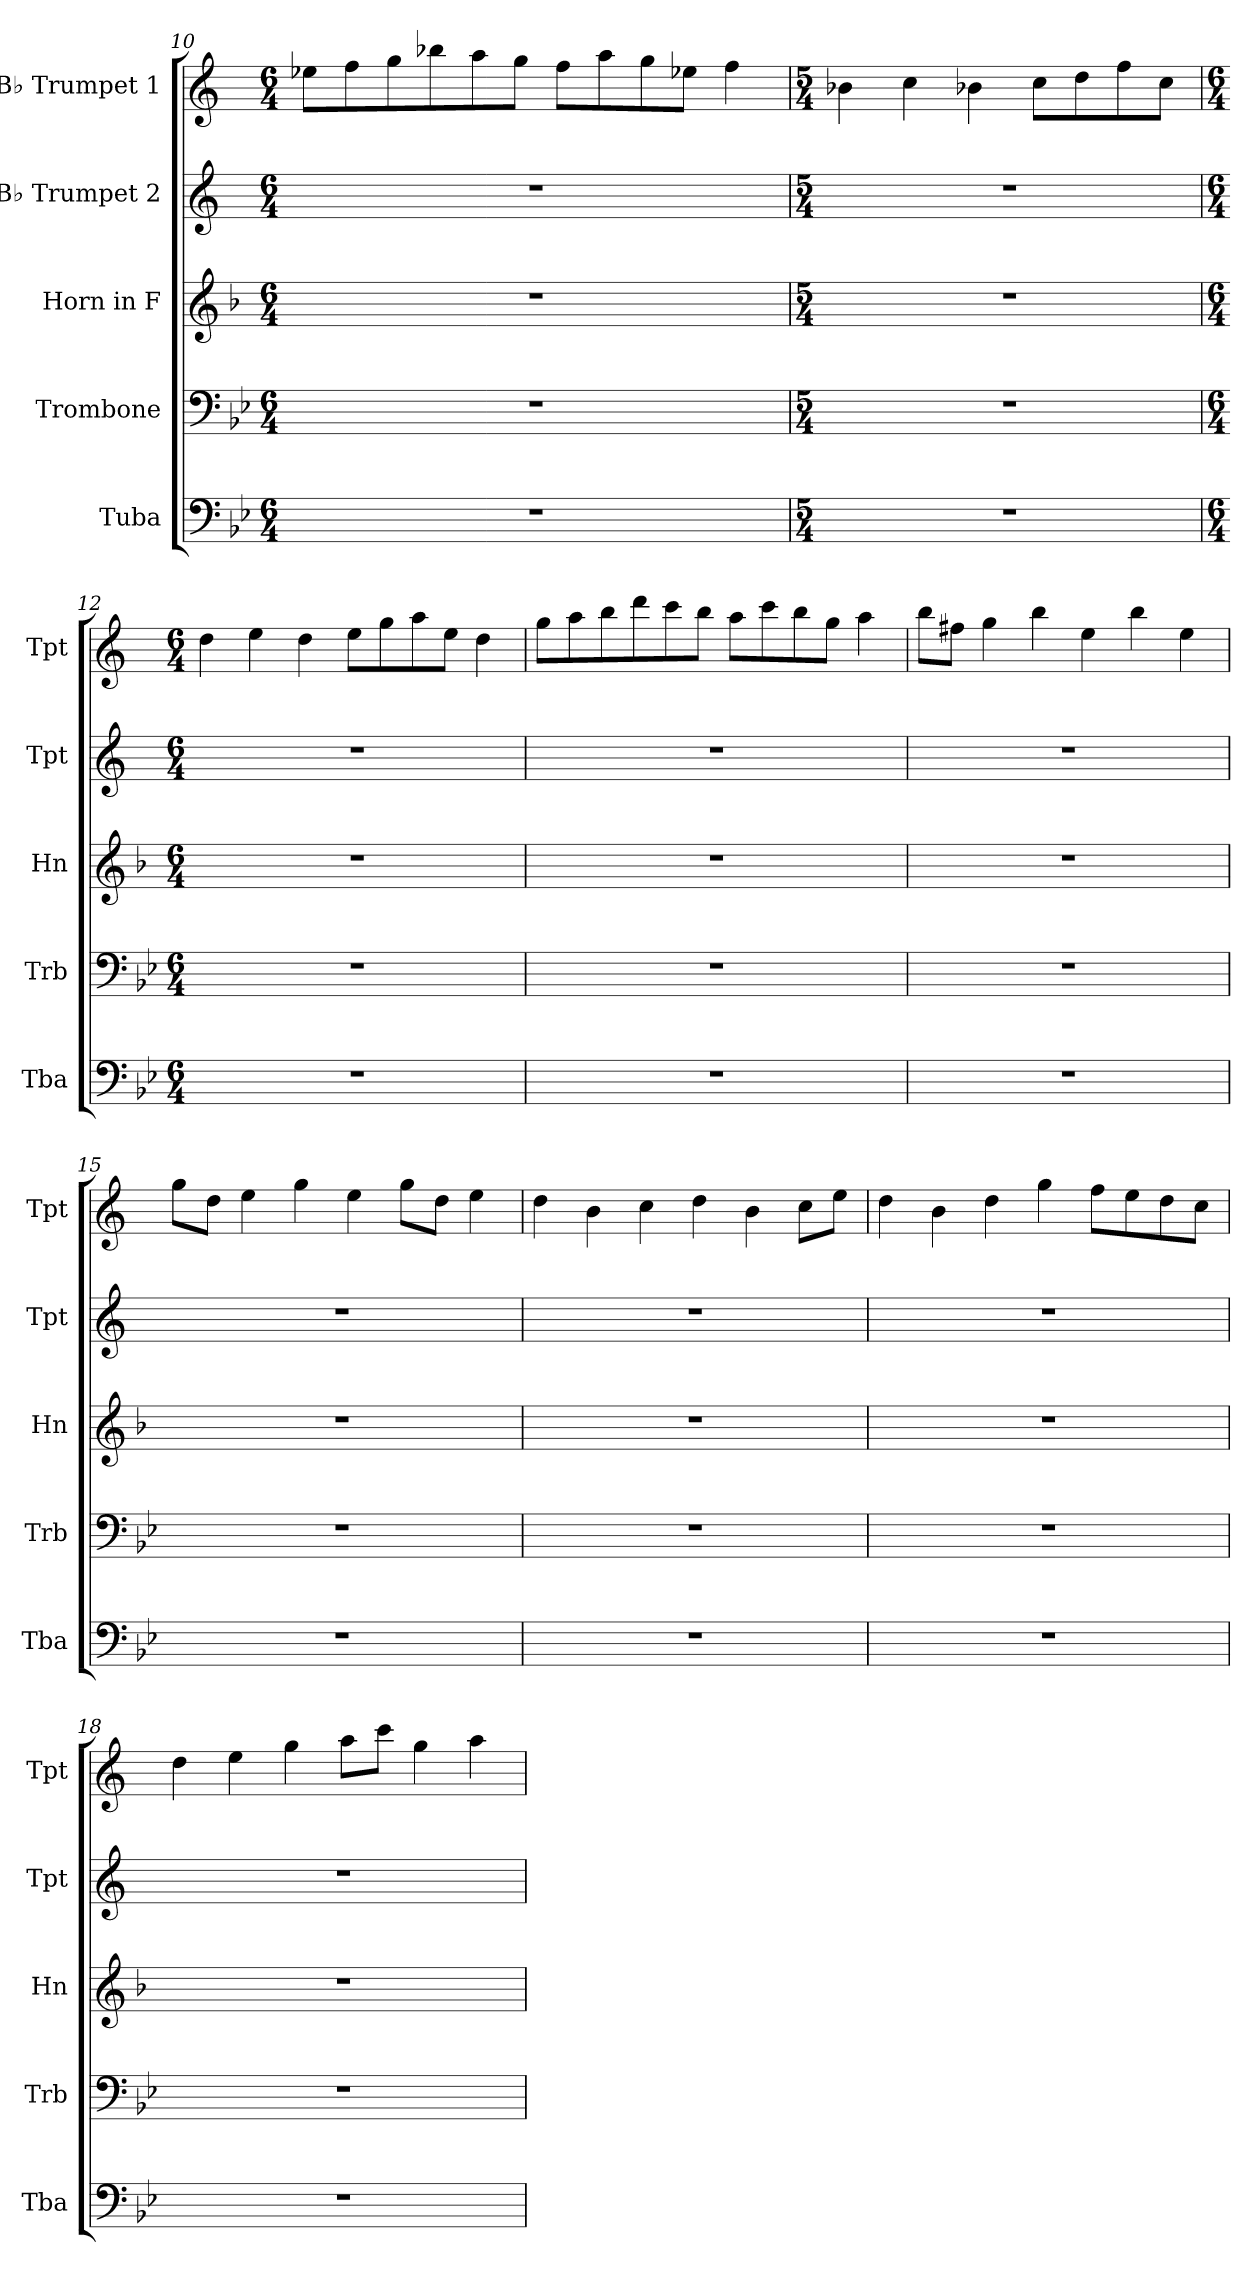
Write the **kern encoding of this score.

**kern	**kern	**kern	**kern	**kern
*part5	*part4	*part3	*part2	*part1
*staff5	*staff4	*staff3	*staff2	*staff1
*I"Tuba	*I"Trombone	*I"Horn in F	*I"B♭ Trumpet 2	*I"B♭ Trumpet 1
*I'Tba	*I'Trb	*I'Hn	*I'Tpt	*I'Tpt
*clefF4	*clefF4	*clefG2	*clefG2	*clefG2
*	*	*ITrd4c7	*ITrd1c2	*ITrd1c2
*k[b-e-]	*k[b-e-]	*k[b-e-]	*k[b-e-]	*k[b-e-]
*M6/4	*M6/4	*M6/4	*M6/4	*M6/4
=10	=10	=10	=10	=10
1.r	1.r	1.r	1.r	8dd-X\L
.	.	.	.	8ee-\
.	.	.	.	8ff\
.	.	.	.	8aa-X\
.	.	.	.	8gg\
.	.	.	.	8ff\J
.	.	.	.	8ee-\L
.	.	.	.	8gg\
.	.	.	.	8ff\
.	.	.	.	8dd-X\J
.	.	.	.	4ee-\
=11	=11	=11	=11	=11
*M5/4	*M5/4	*M5/4	*M5/4	*M5/4
4%5r	4%5r	4%5r	4%5r	4a-X\
.	.	.	.	4b-\
.	.	.	.	4a-X\
.	.	.	.	8b-\L
.	.	.	.	8cc\
.	.	.	.	8ee-\
.	.	.	.	8b-\J
=12	=12	=12	=12	=12
*M6/4	*M6/4	*M6/4	*M6/4	*M6/4
1.r	1.r	1.r	1.r	4cc\
.	.	.	.	4dd\
.	.	.	.	4cc\
.	.	.	.	8dd\L
.	.	.	.	8ff\
.	.	.	.	8gg\
.	.	.	.	8dd\J
.	.	.	.	4cc\
!!LO:LB:g=z
=13	=13	=13	=13	=13
1.r	1.r	1.r	1.r	8ff\L
.	.	.	.	8gg\
.	.	.	.	8aa\
.	.	.	.	8ccc\
.	.	.	.	8bb-\
.	.	.	.	8aa\J
.	.	.	.	8gg\L
.	.	.	.	8bb-\
.	.	.	.	8aa\
.	.	.	.	8ff\J
.	.	.	.	4gg\
=14	=14	=14	=14	=14
1.r	1.r	1.r	1.r	8aa\L
.	.	.	.	8een\J
.	.	.	.	4ff\
.	.	.	.	4aa\
.	.	.	.	4dd\
.	.	.	.	4aa\
.	.	.	.	4dd\
=15	=15	=15	=15	=15
1.r	1.r	1.r	1.r	8ff\L
.	.	.	.	8cc\J
.	.	.	.	4dd\
.	.	.	.	4ff\
.	.	.	.	4dd\
.	.	.	.	8ff\L
.	.	.	.	8cc\J
.	.	.	.	4dd\
=16	=16	=16	=16	=16
1.r	1.r	1.r	1.r	4cc\
.	.	.	.	4a\
.	.	.	.	4b-\
.	.	.	.	4cc\
.	.	.	.	4a\
.	.	.	.	8b-\L
.	.	.	.	8dd\J
!!LO:PB:g=z
=17	=17	=17	=17	=17
1.r	1.r	1.r	1.r	4cc\
.	.	.	.	4a\
.	.	.	.	4cc\
.	.	.	.	4ff\
.	.	.	.	8ee-\L
.	.	.	.	8dd\
.	.	.	.	8cc\
.	.	.	.	8b-\J
=18	=18	=18	=18	=18
1.r	1.r	1.r	1.r	4cc\
.	.	.	.	4dd\
.	.	.	.	4ff\
.	.	.	.	8gg\L
.	.	.	.	8bb-\J
.	.	.	.	4ff\
.	.	.	.	4gg\
=	=	=	=	=
*-	*-	*-	*-	*-
